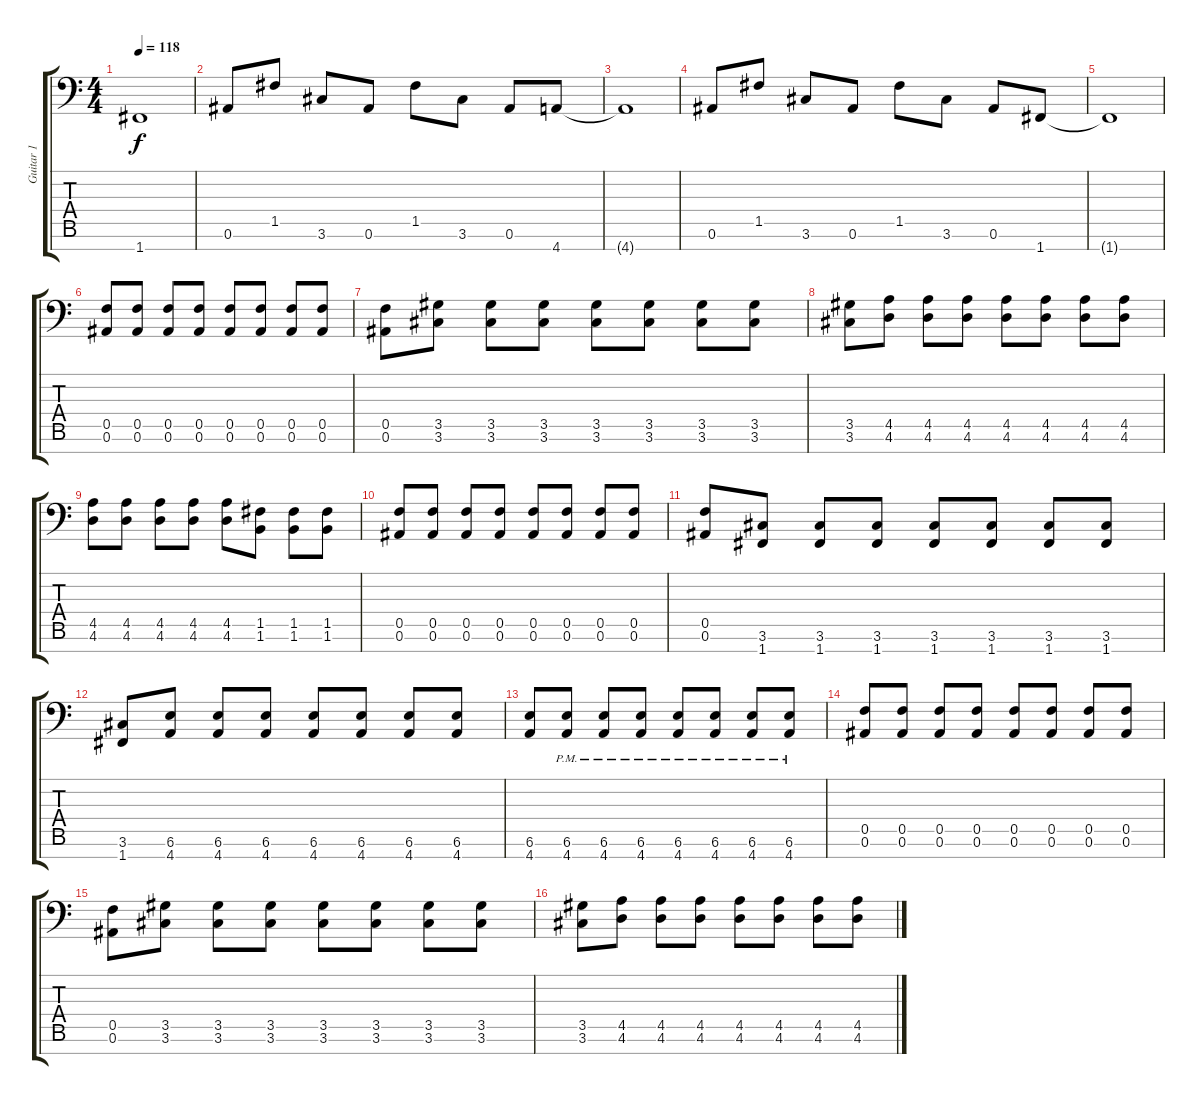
\track ("Guitar 1" "Guitar 1") {instrument distortionguitar}
\staff {score tabs}
\tuning (C4 G3 D3 Bb2 F2 Bb1 F1) {hide}
\ts (4 4)
\tempo 118
\clef f4
\ks c
1.7{t}.1{dy f} |
0.6.8 1.5.8 3.6.8 0.6.8 1.5.8 3.6.8 0.6.8 4.7.8 |
4.7{t}.1 |
0.6.8 1.5.8 3.6.8 0.6.8 1.5.8 3.6.8 0.6.8 1.7.8 |
1.7{t}.1 |
(0.5 0.6).8 (0.5 0.6).8 (0.5 0.6).8 (0.5 0.6).8 (0.5 0.6).8 (0.5 0.6).8 (0.5 0.6).8 (0.5 0.6).8 |
(0.5 0.6).8 (3.5 3.6).8 (3.5 3.6).8 (3.5 3.6).8 (3.5 3.6).8 (3.5 3.6).8 (3.5 3.6).8 (3.5 3.6).8 |
(3.5 3.6).8 (4.5 4.6).8 (4.5 4.6).8 (4.5 4.6).8 (4.5 4.6).8 (4.5 4.6).8 (4.5 4.6).8 (4.5 4.6).8 |
(4.5 4.6).8 (4.5 4.6).8 (4.5 4.6).8 (4.5 4.6).8 (4.5 4.6).8 (1.5 1.6).8 (1.5 1.6).8 (1.5 1.6).8 |
(0.5 0.6).8 (0.5 0.6).8 (0.5 0.6).8 (0.5 0.6).8 (0.5 0.6).8 (0.5 0.6).8 (0.5 0.6).8 (0.5 0.6).8 |
(0.5 0.6).8 (3.6 1.7).8 (3.6 1.7).8 (3.6 1.7).8 (3.6 1.7).8 (3.6 1.7).8 (3.6 1.7).8 (3.6 1.7).8 |
(3.6 1.7).8 (6.6 4.7).8 (6.6 4.7).8 (6.6 4.7).8 (6.6 4.7).8 (6.6 4.7).8 (6.6 4.7).8 (6.6 4.7).8 |
(6.6 4.7).8 (6.6{pm} 4.7{pm}).8 (6.6{pm} 4.7{pm}).8 (6.6{pm} 4.7{pm}).8 (6.6{pm} 4.7{pm}).8 (6.6{pm} 4.7{pm}).8 (6.6{pm} 4.7{pm}).8 (6.6{pm} 4.7{pm}).8 |
(0.5 0.6).8 (0.5 0.6).8 (0.5 0.6).8 (0.5 0.6).8 (0.5 0.6).8 (0.5 0.6).8 (0.5 0.6).8 (0.5 0.6).8 |
(0.5 0.6).8 (3.5 3.6).8 (3.5 3.6).8 (3.5 3.6).8 (3.5 3.6).8 (3.5 3.6).8 (3.5 3.6).8 (3.5 3.6).8 |
(3.5 3.6).8 (4.5 4.6).8 (4.5 4.6).8 (4.5 4.6).8 (4.5 4.6).8 (4.5 4.6).8 (4.5 4.6).8 (4.5 4.6).8
